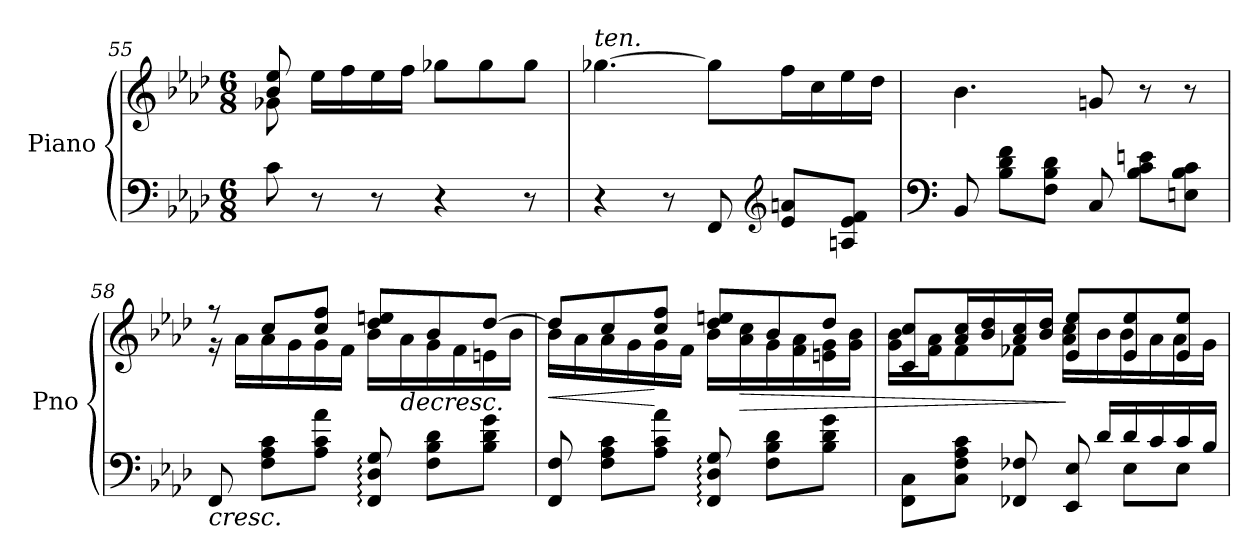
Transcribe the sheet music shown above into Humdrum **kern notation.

**kern	**kern	**dynam
*part1	*part1	*part1
*staff2	*staff1	*staff1/2
*I"Piano	*	*
*I'Pno	*	*
*clefF4	*clefG2	*
*k[b-e-a-d-]	*k[b-e-a-d-]	*
*M6/8	*M6/8	*
=55	=55	=55
*	*^	*
8c\	8b-/ 8ee-/	8g-X\	.
8r	16ee-\LL	8rAyy	.
.	16ff\	.	.
8r	16ee-\	2rAyy	.
.	16ff\JJ	.	.
4r	8gg-X\L	.	.
.	8gg-\	.	.
8r	8gg-\J	.	.
*	*v	*v	*
=56	=56	=56
!	!LO:TX:a:i:t=ten.	!
4r	[4.gg-X\	.
8r	.	.
8FF/	8gg-\L]	.
*clefG2	*	*
8e-/ 8an/L	16ff\L	.
.	16cc\	.
8An/ 8e-/ 8f/J	16ee-\	.
.	16dd-\JJ	.
=57	=57	=57
*clefF4	*	*
8BB-/	4.b-\	.
8B-\ 8d-\ 8f\L	.	.
8F\ 8B-\ 8d-\J	.	.
8C/	8gn/	.
8B-\ 8c\ 8en\L	8r	.
8En\ 8B-\ 8c\J	8r	.
!!LO:LB:g=z
=58	=58	=58
!	!	!LO:HP:b=2
*	*^	*
8FF/	8r	16rg	<
.	.	16a-\LL	.
8F\ 8A-\ 8c\L	8cc/L	16a-\	.
.	.	16g\	.
8A-\ 8c\ 8a-\J	8cc/ 8ff/J	16g\	]
.	.	16f\JJ	.
8FF/: 8D-/: 8G/:	8dd-/ 8een/L	16b-\LL	.
!	!	!	!LO:HP:b
.	.	16a-\	>
8F\ 8B-\ 8d-\L	8b-/	16g\	.
.	.	16f\	.
8B-\ 8d-\ 8g\J	[8dd-/J	16en\	.
.	.	16b-\JJ	.
=59	=59	=59	=59
!	!	!	!LO:HP:b
8FF/ 8F/	8dd-/L]	16b-\LL	<
.	.	16a-\	.
8F\ 8A-\ 8c\L	8cc/	16a-\	.
.	.	16g\	.
8A-\ 8c\ 8a-\J	8cc/ 8ff/J	16g\	[
.	.	16f\JJ	.
8FF/: 8D-/: 8G/:	8dd-/ 8een/L	16b-\LL	.
!	!	!	!LO:HP:b
.	.	16a-\ 16cc\	>
8F\ 8B-\ 8d-\L	8b-/	16g\	.
.	.	16f\ 16a-\	.
8B-\ 8d-\ 8g\J	8dd-/J	16en\ 16g\	.
.	.	16g\ 16b-\JJ	[
!!LO:LB:g=z	!!
=60	=60	=60	=60
*^	*	*	*
4rFyy	8FF\ 8C\L	8c/ 8cc/L	16g\ 16b-\LL	.
.	.	.	16f\ 16a-\J	.
.	8C\ 8F\ 8A-\ 8c\J	16a-/ 16cc/L	8f\	.
.	.	16b-/ 16dd-/	.	.
8rFyy	8FF-X/ 8F-X/	16a-/ 16cc/	8f-X\J	.
.	.	16b-/ 16dd-/JJ	.	.
16rFyy	8EE-/ 8E-/	8e-/ 8ee-/L	16a-\ 16cc\LL	]
16d-/LL	.	.	16b-\	.
16d-/	8E-\L	8e-/ 8ee-/	16b-\	.
16c/	.	.	16a-\	.
16c/	8E-\J	8e-/ 8ee-/J	16a-\	.
16B-/JJ	.	.	16g\JJ	.
*v	*v	*	*	*
*	*v	*v	*
=	=	=
*-	*-	*-
